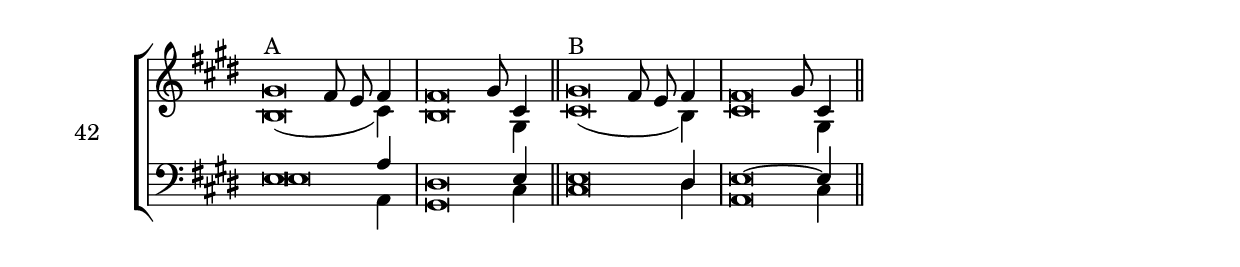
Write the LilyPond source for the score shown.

\version "2.18.2"
\version "2.18.2"

divisioMinima = {
    \bar ""
    \once \override BreathingSign.stencil = #ly:breathing-sign::divisio-minima
    \once \override BreathingSign.Y-offset = #0
    \breathe
}

dm = {
    \bar ""
    \once \override BreathingSign.stencil = #ly:breathing-sign::divisio-maior
    \once \override BreathingSign.Y-offset = #0
    \breathe
}
divisioMaxima = {
    \bar ""
    \once \override BreathingSign.stencil = #ly:breathing-sign::divisio-maxima
    \once \override BreathingSign.Y-offset = #0
    \breathe
}

fi = { \bar "||" }
ll = { \once \override LyricText.self-alignment-X = #LEFT }
sm = { \set melismaBusyProperties = #'() }
usm = { \unset melismaBusyProperties }

global = {
    \key f \major
    \cadenzaOn
    \set tieWaitForNote = ##t
    \autoBeamOff
    %\hide Staff.Stem
}

sopranoOneFlex = { \afterGrace a'\breve*1/4^"A†" g'4 \breathe \bar "" a'\breve*1/4 g'8 f' g'4 \bar "|" g'\breve*1/4 a'8 d'4 \bar "||" }
sopranoOne = { a'\breve*1/4^"A" g'8 f' g'4 \bar "|" g'\breve*1/4 a'8 d'4 \bar "||" }
sopranoTwoFlex = { \afterGrace a'\breve*1/4^"B†" g'4 \breathe \bar "" a'\breve*1/4 g'8 f' g'4 \bar "|" g'\breve*1/4 a'8 d'4 \bar "||"  }
sopranoTwo = { a'\breve*1/4^"B" g'8 f' g'4 \bar "|" g'\breve*1/4 a'8 d'4 \bar "||"  }

altoOneFlex = { \afterGrace c'\breve*1/4~ c'4~ \breathe c'\breve*3/8( d'4)  c'\breve*5/16  a4 }
altoOne = {c'\breve*3/8( d'4)  c'\breve*5/16  a4 }
altoTwoFlex = { \afterGrace d'\breve*1/4~ d'4~ \breathe d'\breve*3/8( c'4) d'\breve*5/16  a4  }
altoTwo = {d'\breve*3/8( c'4) d'\breve*5/16  a4  }

tenorOneFlex = { \afterGrace f\breve*1/4 g4 \breathe f\breve*3/8 bes4 \bar "|" e\breve*5/16 f4 \bar "||" }
tenorOne = {f\breve*3/8 bes4 \bar "|" e\breve*5/16 f4 \bar "||" }
tenorTwoFlex = { \afterGrace f\breve*1/4 g4 \breathe f\breve*3/8 e4 \bar "|" f\breve*5/16~  f4 \bar "||" }
tenorTwo = {f\breve*3/8 e4 \bar "|" f\breve*5/16~  f4 \bar "||" }

bassOneFlex = { \afterGrace f\breve*1/4 e4 \breathe f\breve*3/8 bes,4  a,\breve*5/16 d4 }
bassOne = {f\breve*3/8 bes,4  a,\breve*5/16 d4 }
bassTwoFlex = { \afterGrace d\breve*1/4~ d4~ \breathe d\breve*3/8 e4 bes,\breve*5/16  d4 }
bassTwo = {d\breve*3/8 e4 bes,\breve*5/16  d4 }




sopMusic = {
    \global
    \voiceOne
    % \sopranoTwoFlex
    \sopranoOne
    \sopranoTwo
}
altoMusic = {
    \global
    \voiceTwo
    % \altoOneFlex
    % \altoTwoFlex
    \altoOne
    \altoTwo
}
tenorMusic = {
    \global
    \voiceOne
    % \tenorOneFlex
    % \tenorTwoFlex
    \tenorOne
    \tenorTwo
}
bassMusic = {
    \global
    \voiceTwo
    % \bassOneFlex
    % \bassTwoFlex
    \bassOne
    \bassTwo
}

\score {

    \header {
        %piece = \markup { \fontsize #2 \bold "LBI_3a" }
    }
    <<
        \transpose a gis {



            \new ChoirStaff \with { instrumentName = #"42" } % LBI_7a
            <<
                \new Staff ="up"
                <<
                    \set Staff.midiInstrument = #"drawbar organ"
                    \clef treble
                    \accidentalStyle forget
                    \new Voice = "Soprano" \sopMusic
                    \new Voice = "Alto" \altoMusic
                >>
                \new Staff ="down"
                <<
                    \set Staff.midiInstrument = #"drawbar organ"
                    \clef bass
                    \accidentalStyle forget
                    \new Voice = "Tenor" \tenorMusic
                    \new Voice = "Bass" \bassMusic
                >>
            >>
        }
    >>

    \layout 
    { 
        ragged-last = ##t
        \context 
        { 
            \Staff 
            \remove Time_signature_engraver 
        } 

    } 
    \midi {}
}
